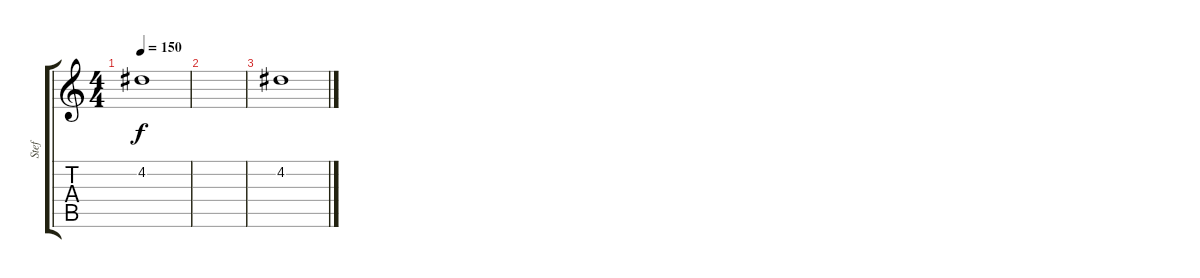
\track ("Stef" "Stef") {instrument distortionguitar}
\staff {score tabs}
\tuning (E4 B3 G3 D3 A2 D2) {hide}
\ts (4 4)
\tempo 150
\clef g2
\ks c
4.2.1{dy f} |
|
4.2.1
